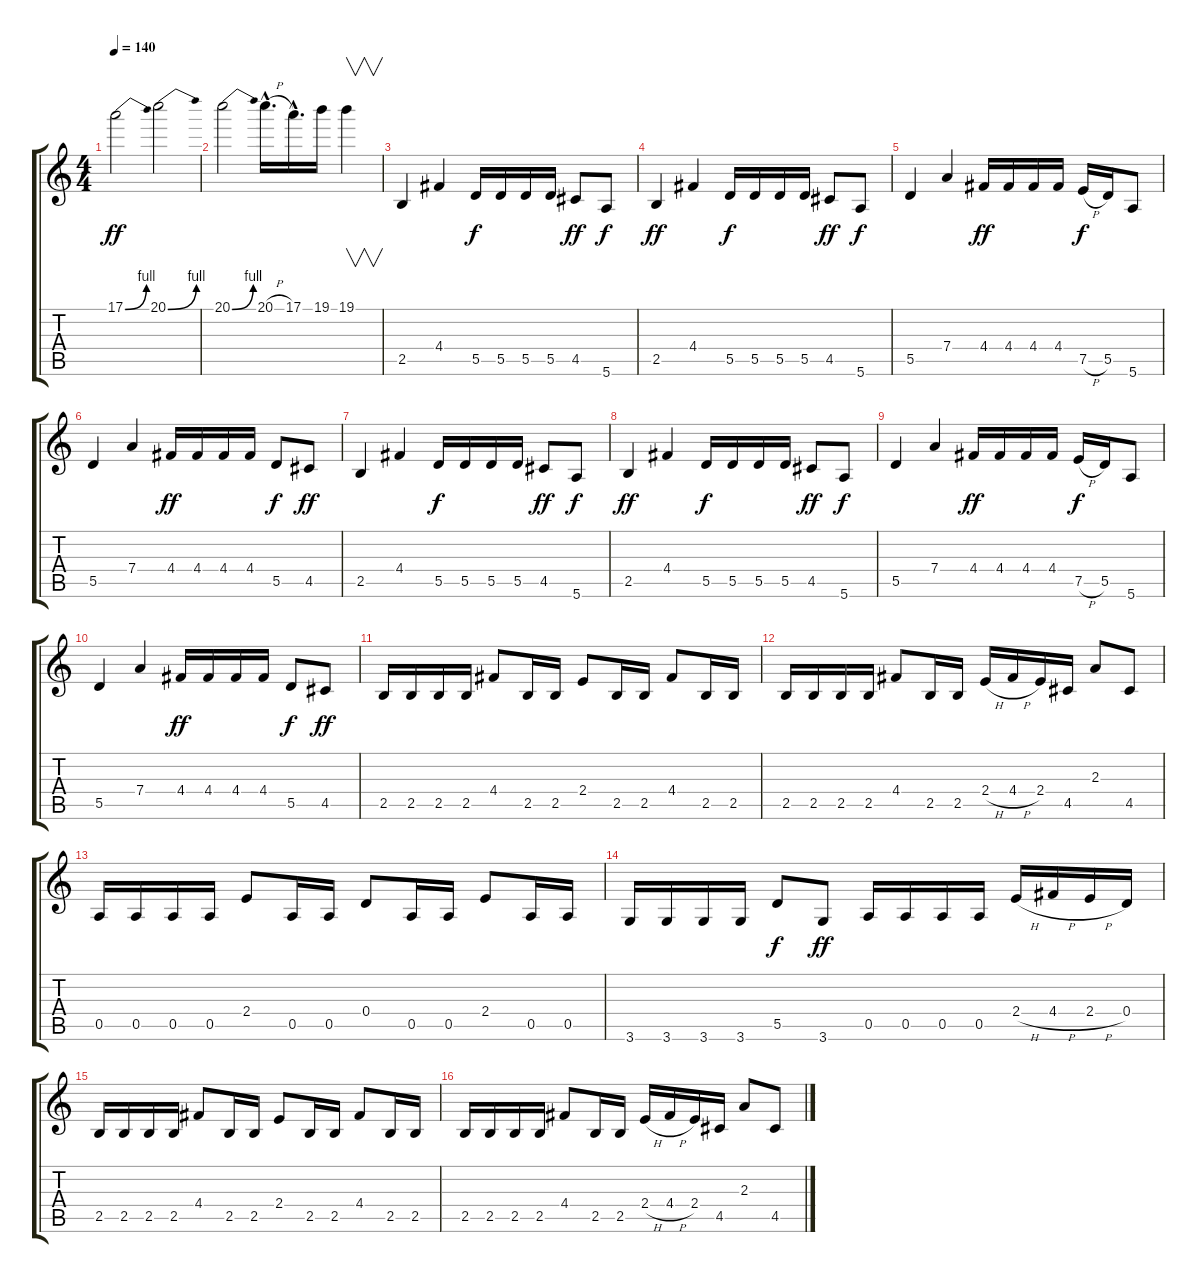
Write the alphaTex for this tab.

\track "" {instrument distortionguitar}
\staff {score tabs}
\tuning (E4 B3 G3 D3 A2 E2) {hide}
\ts (4 4)
\tempo 140
\clef g2
\ks c
17.1{be (bend 0 0 60 4)}.2{dy ff} 20.1{be (bend 0 0 60 4)}.2 |
20.1{be (bend 0 0 60 4)}.2 20.1{h hac}.16{d} 17.1{hac}.16{d} 19.1.16 19.1.4{v} |
2.5.4 4.4.4 5.5.16{dy f} 5.5.16 5.5.16 5.5.16 4.5.8{dy ff} 5.6.8{dy f} |
2.5.4{dy ff} 4.4.4 5.5.16{dy f} 5.5.16 5.5.16 5.5.16 4.5.8{dy ff} 5.6.8{dy f} |
5.5.4 7.4.4 4.4.16{dy ff} 4.4.16 4.4.16 4.4.16 7.5{h}.16{dy f} 5.5.16 5.6.8 |
5.5.4 7.4.4 4.4.16{dy ff} 4.4.16 4.4.16 4.4.16 5.5.8{dy f} 4.5.8{dy ff} |
2.5.4 4.4.4 5.5.16{dy f} 5.5.16 5.5.16 5.5.16 4.5.8{dy ff} 5.6.8{dy f} |
2.5.4{dy ff} 4.4.4 5.5.16{dy f} 5.5.16 5.5.16 5.5.16 4.5.8{dy ff} 5.6.8{dy f} |
5.5.4 7.4.4 4.4.16{dy ff} 4.4.16 4.4.16 4.4.16 7.5{h}.16{dy f} 5.5.16 5.6.8 |
5.5.4 7.4.4 4.4.16{dy ff} 4.4.16 4.4.16 4.4.16 5.5.8{dy f} 4.5.8{dy ff} |
2.5.16 2.5.16 2.5.16 2.5.16 4.4.8 2.5.16 2.5.16 2.4.8 2.5.16 2.5.16 4.4.8 2.5.16 2.5.16 |
2.5.16 2.5.16 2.5.16 2.5.16 4.4.8 2.5.16 2.5.16 2.4{h}.16 4.4{h}.16 2.4.16 4.5.16 2.3.8 4.5.8 |
0.5.16 0.5.16 0.5.16 0.5.16 2.4.8 0.5.16 0.5.16 0.4.8 0.5.16 0.5.16 2.4.8 0.5.16 0.5.16 |
3.6.16 3.6.16 3.6.16 3.6.16 5.5.8{dy f} 3.6.8{dy ff} 0.5.16 0.5.16 0.5.16 0.5.16 2.4{h}.16 4.4{h}.16 2.4{h}.16 0.4.16 |
2.5.16 2.5.16 2.5.16 2.5.16 4.4.8 2.5.16 2.5.16 2.4.8 2.5.16 2.5.16 4.4.8 2.5.16 2.5.16 |
2.5.16 2.5.16 2.5.16 2.5.16 4.4.8 2.5.16 2.5.16 2.4{h}.16 4.4{h}.16 2.4.16 4.5.16 2.3.8 4.5.8
